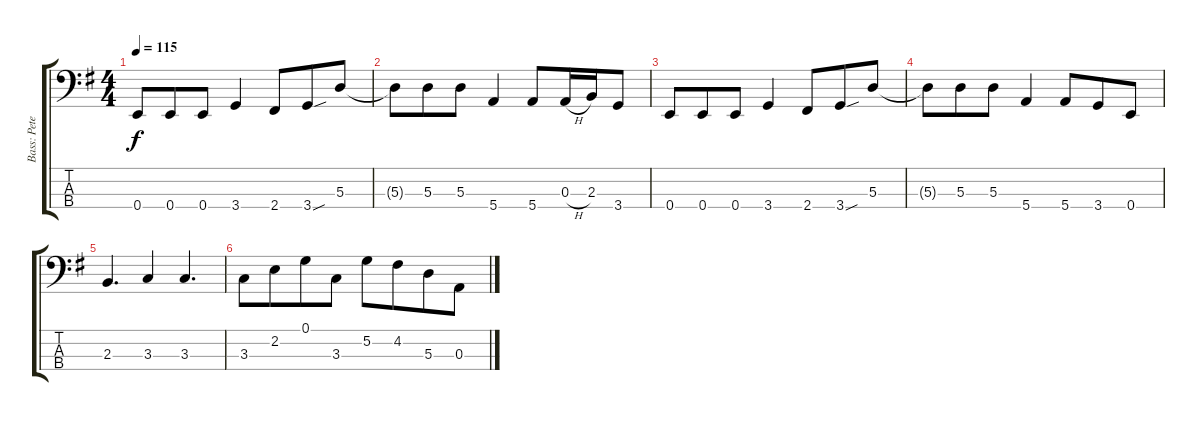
\track ("Bass: Peter" "Bass: Pete") {instrument electricbassfinger}
\staff {score tabs}
\tuning (G2 D2 A1 E1) {hide}
\ts (4 4)
\tempo 115
\clef f4
\ks g
0.4.8{dy f} 0.4.8{beam merge} 0.4.8 3.4.4 2.4.8{beam merge} 3.4{sou}.8 5.3.8 |
5.3{t}.8 5.3.8{beam merge} 5.3.8 5.4.4 5.4.8{beam merge} 0.3{h}.16 2.3.16 3.4.8 |
0.4.8 0.4.8{beam merge} 0.4.8 3.4.4 2.4.8{beam merge} 3.4{sou}.8 5.3.8 |
5.3{t}.8 5.3.8{beam merge} 5.3.8 5.4.4 5.4.8{beam merge} 3.4.8 0.4.8 |
2.3.4{d} 3.3.4 3.3.4{d} |
3.3.8 2.2.8{beam merge} 0.1.8 3.3.8 5.2.8 4.2.8{beam merge} 5.3.8 0.3.8
